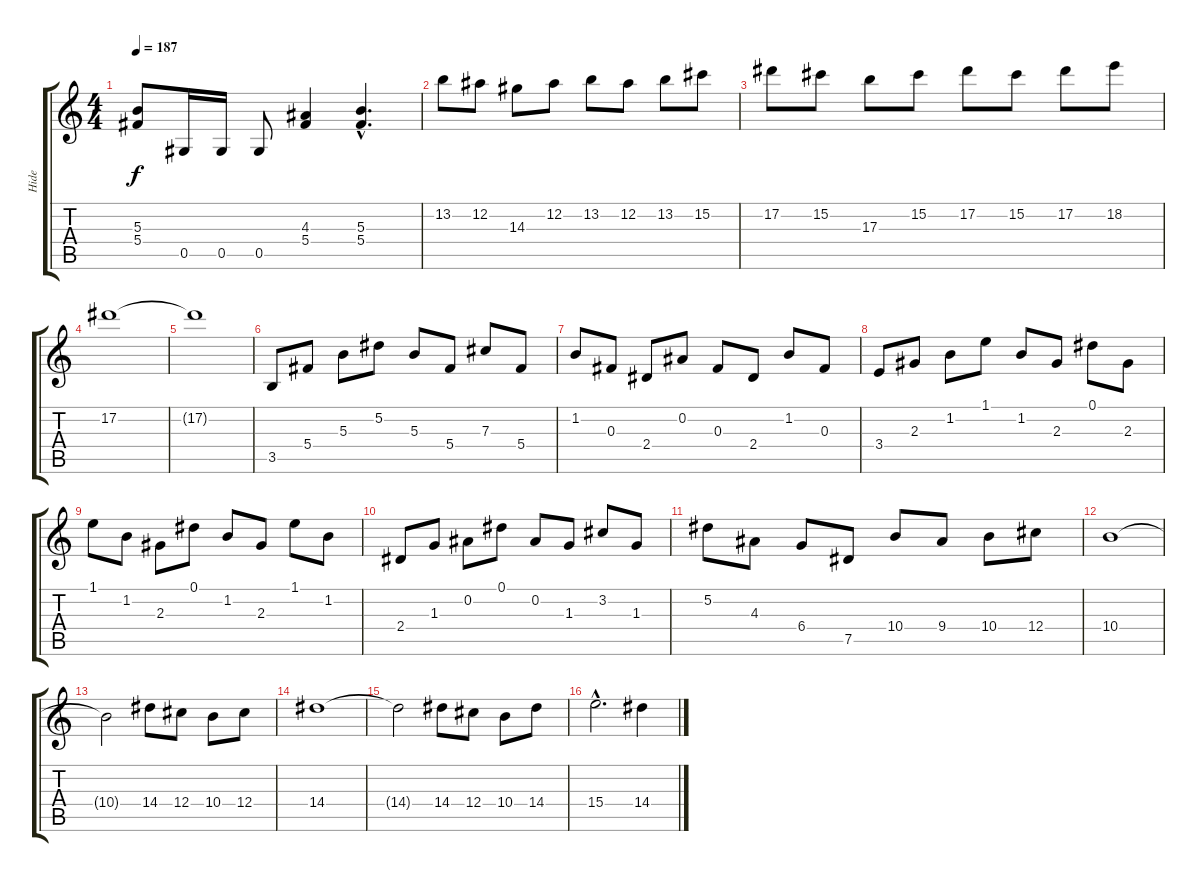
\track ("Hide" "Hide") {instrument distortionguitar}
\staff {score tabs}
\tuning (Eb4 Bb3 Gb3 Db3 Ab2 Eb2) {hide}
\ts (4 4)
\tempo 187
\clef g2
\ks c
(5.3 5.4).8{dy f} 0.5.16 0.5.16 0.5.8 (4.3 5.4).4 (5.3{hac} 5.4{hac}).4{d} |
13.2.8{balance 7} 12.2.8 14.3.8 12.2.8 13.2.8 12.2.8 13.2.8 15.2.8 |
17.2.8 15.2.8 17.3.8 15.2.8 17.2.8 15.2.8 17.2.8 18.2.8 |
17.2.1 |
17.2{t}.1 |
3.5.8 5.4.8 5.3.8 5.2.8 5.3.8 5.4.8 7.3.8 5.4.8 |
1.2.8 0.3.8 2.4.8 0.2.8 0.3.8 2.4.8 1.2.8 0.3.8 |
3.4.8 2.3.8 1.2.8 1.1.8 1.2.8 2.3.8 0.1.8 2.3.8 |
1.1.8 1.2.8 2.3.8 0.1.8 1.2.8 2.3.8 1.1.8 1.2.8 |
2.4.8 1.3.8 0.2.8 0.1.8 0.2.8 1.3.8 3.2.8 1.3.8 |
5.2.8 4.3.8 6.4.8 7.5.8 10.4.8 9.4.8 10.4.8 12.4.8 |
10.4.1 |
10.4{t}.2 14.4.8 12.4.8 10.4.8 12.4.8 |
14.4.1 |
14.4{t}.2 14.4.8 12.4.8 10.4.8 14.4.8 |
15.4{hac}.2{d} 14.4.4
